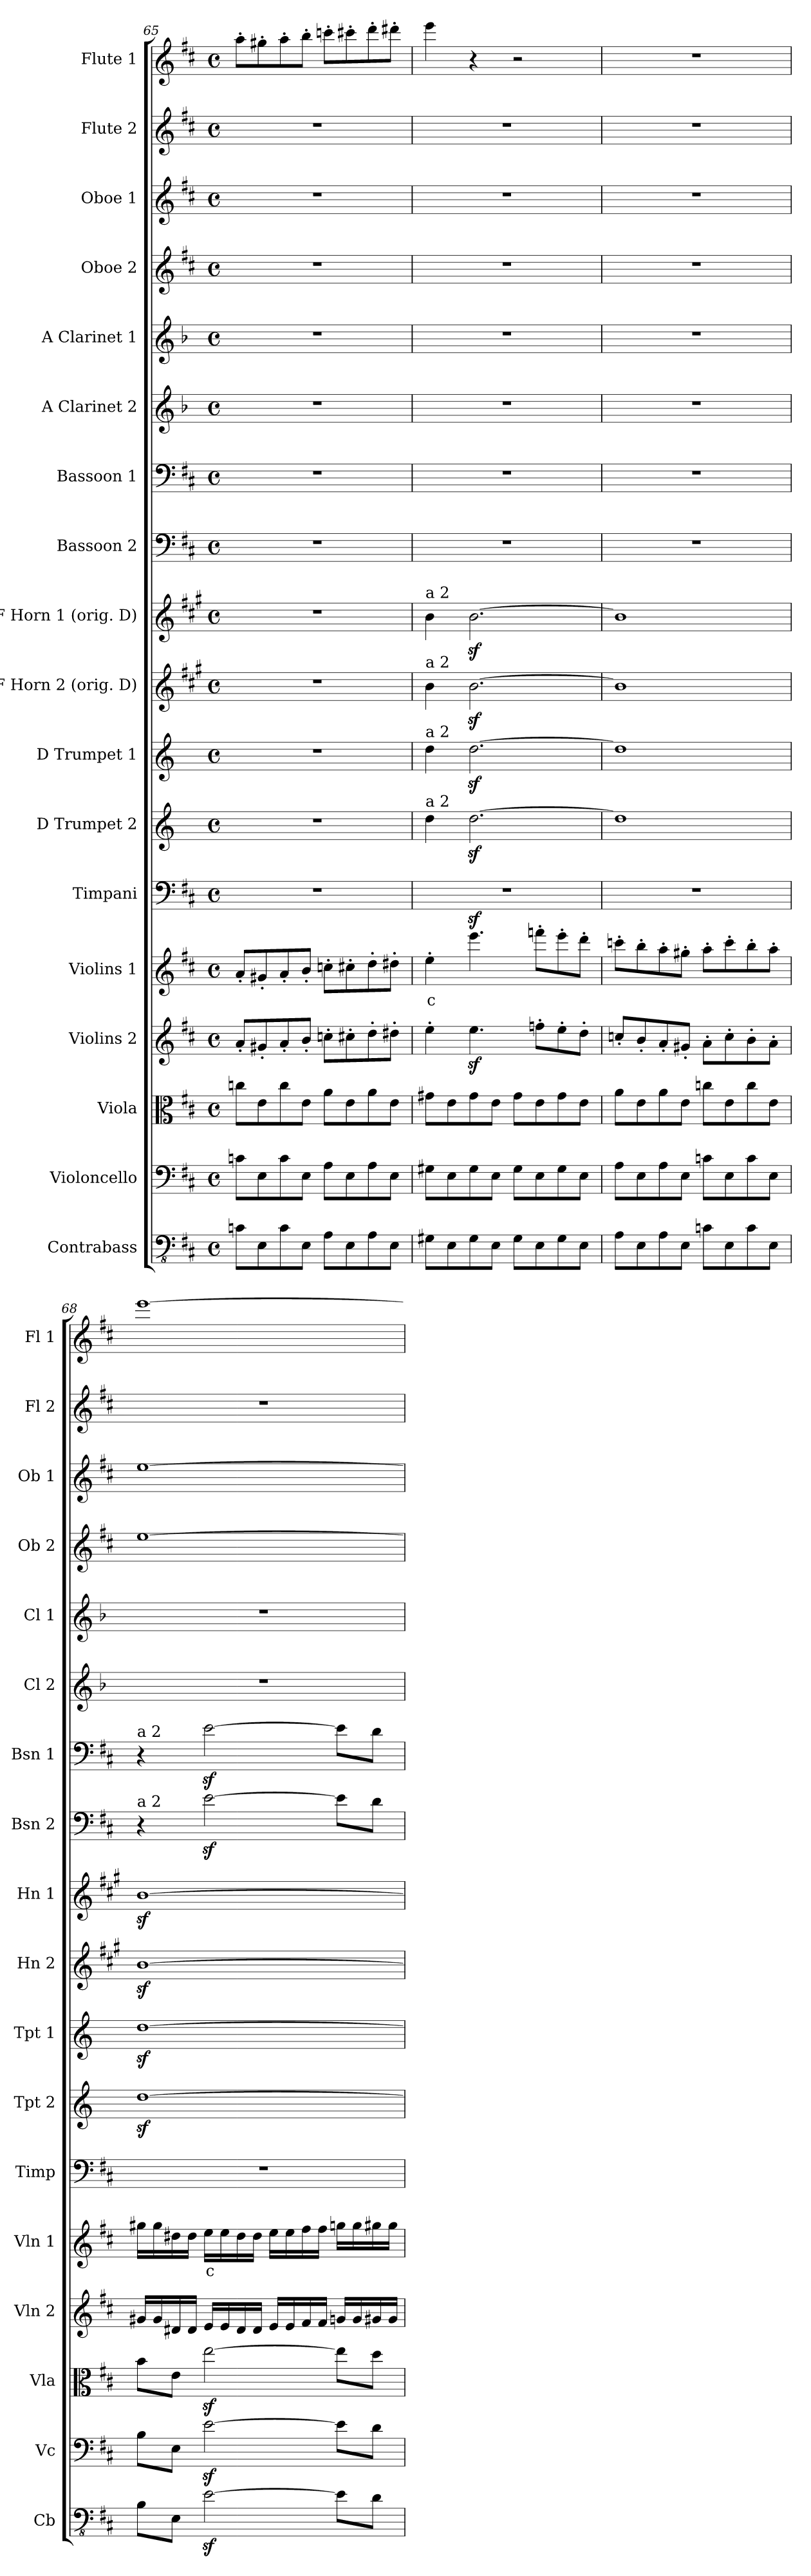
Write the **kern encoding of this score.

**kern	**kern	**kern	**kern	**kern	**text	**kern	**kern	**kern	**kern	**kern	**kern	**kern	**kern	**kern	**kern	**kern	**kern	**kern
*part18	*part17	*part16	*part15	*part14	*part14	*part13	*part12	*part11	*part10	*part9	*part8	*part7	*part6	*part5	*part4	*part3	*part2	*part1
*staff18	*staff17	*staff16	*staff15	*staff14	*staff14	*staff13	*staff12	*staff11	*staff10	*staff9	*staff8	*staff7	*staff6	*staff5	*staff4	*staff3	*staff2	*staff1
*I"Contrabass	*I"Violoncello	*I"Viola	*I"Violins 2	*I"Violins 1	*	*I"Timpani	*I"D Trumpet 2	*I"D Trumpet 1	*I"F Horn 2 (orig.  D)	*I"F Horn 1 (orig.  D)	*I"Bassoon 2	*I"Bassoon 1	*I"A Clarinet 2	*I"A Clarinet 1	*I"Oboe 2	*I"Oboe 1	*I"Flute 2	*I"Flute 1
*I'Cb	*I'Vc	*I'Vla	*I'Vln 2	*I'Vln 1	*	*I'Timp	*I'Tpt 2	*I'Tpt 1	*I'Hn 2	*I'Hn 1	*I'Bsn 2	*I'Bsn 1	*I'Cl 2	*I'Cl 1	*I'Ob 2	*I'Ob 1	*I'Fl 2	*I'Fl 1
*clefFv4	*clefF4	*clefC3	*clefG2	*clefG2	*	*clefF4	*clefG2	*clefG2	*clefG2	*clefG2	*clefF4	*clefF4	*clefG2	*clefG2	*clefG2	*clefG2	*clefG2	*clefG2
*	*	*	*	*	*	*	*ITrd-1c-2	*ITrd-1c-2	*ITrd4c7	*ITrd4c7	*	*	*ITrd2c3	*ITrd2c3	*	*	*	*
*k[f#c#]	*k[f#c#]	*k[f#c#]	*k[f#c#]	*k[f#c#]	*	*k[f#c#]	*k[f#c#]	*k[f#c#]	*k[f#c#]	*k[f#c#]	*k[f#c#]	*k[f#c#]	*k[f#c#]	*k[f#c#]	*k[f#c#]	*k[f#c#]	*k[f#c#]	*k[f#c#]
*M4/4	*M4/4	*M4/4	*M4/4	*M4/4	*	*M4/4	*M4/4	*M4/4	*M4/4	*M4/4	*M4/4	*M4/4	*M4/4	*M4/4	*M4/4	*M4/4	*M4/4	*M4/4
*met(c)	*met(c)	*met(c)	*met(c)	*met(c)	*	*met(c)	*met(c)	*met(c)	*met(c)	*met(c)	*met(c)	*met(c)	*met(c)	*met(c)	*met(c)	*met(c)	*met(c)	*met(c)
=65	=65	=65	=65	=65	=65	=65	=65	=65	=65	=65	=65	=65	=65	=65	=65	=65	=65	=65
8Cn\L	8cn\L	8ccn\L	8a'/L	8a'/L	.	1r	1r	1r	1r	1r	1r	1r	1r	1r	1r	1r	1r	8aa'\L
8EE\	8E\	8e\	8g#X'/	8g#X'/	.	.	.	.	.	.	.	.	.	.	.	.	.	8gg#X'\
8C\	8c\	8cc\	8a'/	8a'/	.	.	.	.	.	.	.	.	.	.	.	.	.	8aa'\
8EE\J	8E\J	8e\J	8b'/J	8b'/J	.	.	.	.	.	.	.	.	.	.	.	.	.	8bb'\J
8AA\L	8A\L	8a\L	8ccn'\L	8ccn'\L	.	.	.	.	.	.	.	.	.	.	.	.	.	8cccn'\L
8EE\	8E\	8e\	8cc#X'\	8cc#X'\	.	.	.	.	.	.	.	.	.	.	.	.	.	8ccc#X'\
8AA\	8A\	8a\	8dd'\	8dd'\	.	.	.	.	.	.	.	.	.	.	.	.	.	8ddd'\
8EE\J	8E\J	8e\J	8dd#X'\J	8dd#X'\J	.	.	.	.	.	.	.	.	.	.	.	.	.	8ddd#X'\J
=66	=66	=66	=66	=66	=66	=66	=66	=66	=66	=66	=66	=66	=66	=66	=66	=66	=66	=66
!	!	!	!	!	!	!	!	!	!	!LO:TX:a:t=a 2	!	!	!	!	!	!	!	!
!	!	!	!	!	!	!	!	!	!LO:TX:a:t=a 2	!	!	!	!	!	!	!	!	!
!	!	!	!	!	!	!	!	!LO:TX:a:t=a 2	!	!	!	!	!	!	!	!	!	!
!	!	!	!	!	!	!	!LO:TX:a:t=a 2	!	!	!	!	!	!	!	!	!	!	!
!	!	!	!	!	!LO:LY:b:color=#FF0000	!	!	!	!	!	!	!	!	!	!	!	!	!
8GG#X\L	8G#X\L	8g#X\L	4ee'\	4ee'\	c	1r	4ee\	4ee\	4e\	4e\	1r	1r	1r	1r	1r	1r	1r	4eee\
8EE\	8E\	8e\	.	.	.	.	.	.	.	.	.	.	.	.	.	.	.	.
8GG#\	8G#\	8g#\	4.eez<\	4.eeez<\	.	.	[2.eez<\	[2.eez<\	[2.ez<\	[2.ez<\	.	.	.	.	.	.	.	4r
8EE\J	8E\J	8e\J	.	.	.	.	.	.	.	.	.	.	.	.	.	.	.	.
8GG#\L	8G#\L	8g#\L	.	.	.	.	.	.	.	.	.	.	.	.	.	.	.	2r
8EE\	8E\	8e\	8ffn'\L	8fffn'\L	.	.	.	.	.	.	.	.	.	.	.	.	.	.
8GG#\	8G#\	8g#\	8ee'\	8eee'\	.	.	.	.	.	.	.	.	.	.	.	.	.	.
8EE\J	8E\J	8e\J	8dd'\J	8ddd'\J	.	.	.	.	.	.	.	.	.	.	.	.	.	.
=67	=67	=67	=67	=67	=67	=67	=67	=67	=67	=67	=67	=67	=67	=67	=67	=67	=67	=67
8AA\L	8A\L	8a\L	8ccn'/L	8cccn'\L	.	1r	1ee]	1ee]	1e]	1e]	1r	1r	1r	1r	1r	1r	1r	1r
8EE\	8E\	8e\	8b'/	8bb'\	.	.	.	.	.	.	.	.	.	.	.	.	.	.
8AA\	8A\	8a\	8a'/	8aa'\	.	.	.	.	.	.	.	.	.	.	.	.	.	.
8EE\J	8E\J	8e\J	8g#X'/J	8gg#X'\J	.	.	.	.	.	.	.	.	.	.	.	.	.	.
8Cn\L	8cn\L	8ccn\L	8a'\L	8aa'\L	.	.	.	.	.	.	.	.	.	.	.	.	.	.
8EE\	8E\	8e\	8cc'\	8ccc'\	.	.	.	.	.	.	.	.	.	.	.	.	.	.
8C\	8c\	8cc\	8b'\	8bb'\	.	.	.	.	.	.	.	.	.	.	.	.	.	.
8EE\J	8E\J	8e\J	8a'\J	8aa'\J	.	.	.	.	.	.	.	.	.	.	.	.	.	.
!!LO:PB:g=z
=68	=68	=68	=68	=68	=68	=68	=68	=68	=68	=68	=68	=68	=68	=68	=68	=68	=68	=68
!	!	!	!	!	!	!	!	!	!	!	!	!LO:TX:a:t=a 2	!	!	!	!	!	!
!	!	!	!	!	!	!	!	!	!	!	!LO:TX:a:t=a 2	!	!	!	!	!	!	!
8BB\L	8B\L	8b\L	16g#X/LL	16gg#X\LL	.	1r	[1eez<	[1eez<	[1ez<	[1ez<	4r	4r	1r	1r	[1ee	[1ee	1r	[1eee
.	.	.	16g#/	16gg#\	.	.	.	.	.	.	.	.	.	.	.	.	.	.
8EE\J	8E\J	8e\J	16d#X/	16dd#X\	.	.	.	.	.	.	.	.	.	.	.	.	.	.
.	.	.	16d#/JJ	16dd#\JJ	.	.	.	.	.	.	.	.	.	.	.	.	.	.
!	!	!	!	!	!LO:LY:b:color=#FF0000	!	!	!	!	!	!	!	!	!	!	!	!	!
[2Ez<\	[2ez<\	[2eez<\	16e/LL	16ee\LL	c	.	.	.	.	.	[2ez<\	[2ez<\	.	.	.	.	.	.
.	.	.	16e/	16ee\	.	.	.	.	.	.	.	.	.	.	.	.	.	.
.	.	.	16d#/	16dd#\	.	.	.	.	.	.	.	.	.	.	.	.	.	.
.	.	.	16d#/JJ	16dd#\JJ	.	.	.	.	.	.	.	.	.	.	.	.	.	.
.	.	.	16e/LL	16ee\LL	.	.	.	.	.	.	.	.	.	.	.	.	.	.
.	.	.	16e/	16ee\	.	.	.	.	.	.	.	.	.	.	.	.	.	.
.	.	.	16f#/	16ff#\	.	.	.	.	.	.	.	.	.	.	.	.	.	.
.	.	.	16f#/JJ	16ff#\JJ	.	.	.	.	.	.	.	.	.	.	.	.	.	.
8E\L]	8e\L]	8ee\L]	16gn/LL	16ggn\LL	.	.	.	.	.	.	8e\L]	8e\L]	.	.	.	.	.	.
.	.	.	16g/	16gg\	.	.	.	.	.	.	.	.	.	.	.	.	.	.
8D\J	8d\J	8dd\J	16g#X/	16gg#X\	.	.	.	.	.	.	8d\J	8d\J	.	.	.	.	.	.
.	.	.	16g#/JJ	16gg#\JJ	.	.	.	.	.	.	.	.	.	.	.	.	.	.
=	=	=	=	=	=	=	=	=	=	=	=	=	=	=	=	=	=	=
*-	*-	*-	*-	*-	*-	*-	*-	*-	*-	*-	*-	*-	*-	*-	*-	*-	*-	*-
